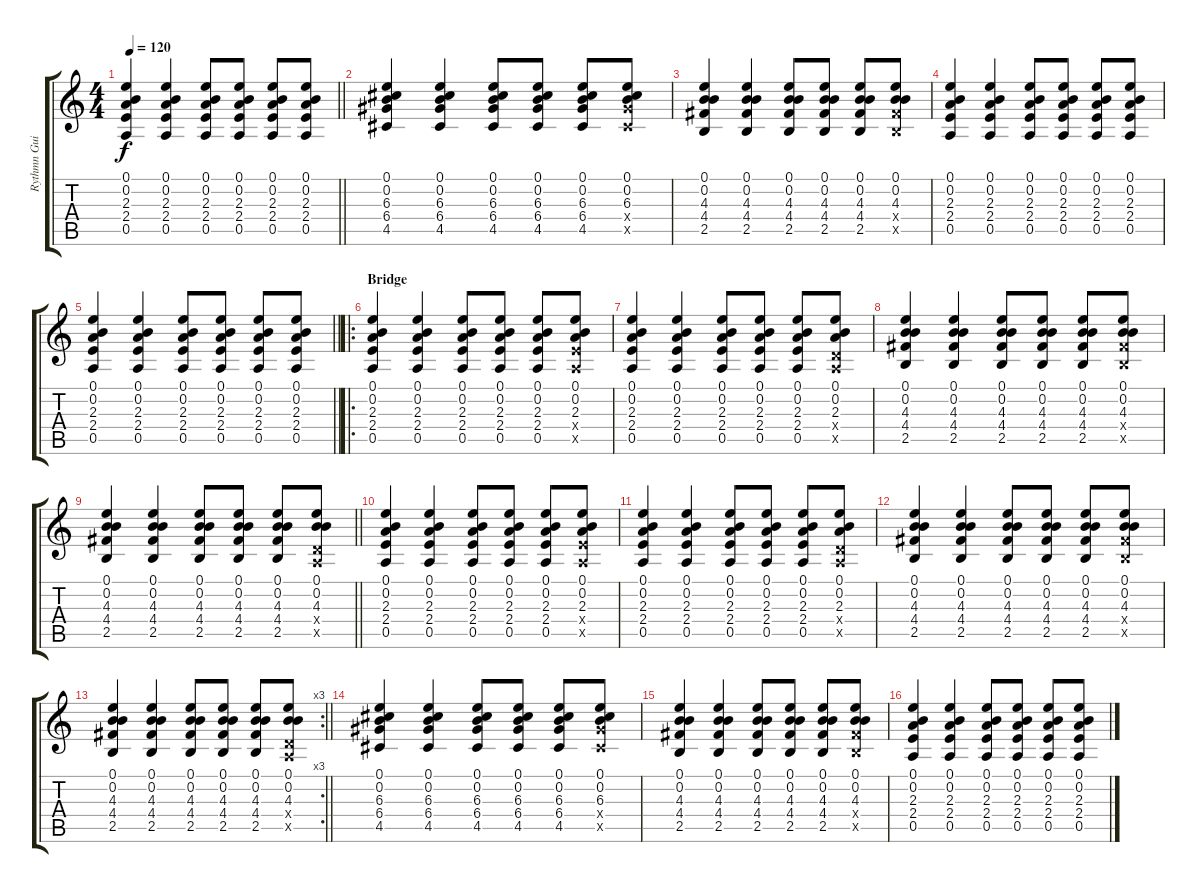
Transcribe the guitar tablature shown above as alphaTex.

\track ("Rythmn Guitar" "Rythmn Gui") {instrument acousticguitarsteel}
\staff {score tabs}
\tuning (E4 B3 G3 D3 A2 E2) {hide}
\ts (4 4)
\tempo 120
\clef g2
\barLineRight lightlight
\ks c
(0.1 0.2 2.3 2.4 0.5).4{dy f} (0.1 0.2 2.3 2.4 0.5).4 (0.1 0.2 2.3 2.4 0.5).8 (0.1 0.2 2.3 2.4 0.5).8 (0.1 0.2 2.3 2.4 0.5).8 (0.1 0.2 2.3 2.4 0.5).8 |
(0.1 0.2 6.3 6.4 4.5).4 (0.1 0.2 6.3 6.4 4.5).4 (0.1 0.2 6.3 6.4 4.5).8 (0.1 0.2 6.3 6.4 4.5).8 (0.1 0.2 6.3 6.4 4.5).8 (0.1 0.2 6.3 6.4{x} 4.5{x}).8 |
(0.1 0.2 4.3 4.4 2.5).4 (0.1 0.2 4.3 4.4 2.5).4 (0.1 0.2 4.3 4.4 2.5).8 (0.1 0.2 4.3 4.4 2.5).8 (0.1 0.2 4.3 4.4 2.5).8 (0.1 0.2 4.3 4.4{x} 2.5{x}).8 |
(0.1 0.2 2.3 2.4 0.5).4 (0.1 0.2 2.3 2.4 0.5).4 (0.1 0.2 2.3 2.4 0.5).8 (0.1 0.2 2.3 2.4 0.5).8 (0.1 0.2 2.3 2.4 0.5).8 (0.1 0.2 2.3 2.4 0.5).8 |
\barLineRight lightlight
(0.1 0.2 2.3 2.4 0.5).4 (0.1 0.2 2.3 2.4 0.5).4 (0.1 0.2 2.3 2.4 0.5).8 (0.1 0.2 2.3 2.4 0.5).8 (0.1 0.2 2.3 2.4 0.5).8 (0.1 0.2 2.3 2.4 0.5).8 |
\ro
\section ("" "Bridge")
(0.1 0.2 2.3 2.4 0.5).4 (0.1 0.2 2.3 2.4 0.5).4 (0.1 0.2 2.3 2.4 0.5).8 (0.1 0.2 2.3 2.4 0.5).8 (0.1 0.2 2.3 2.4 0.5).8 (0.1 0.2 2.3 2.4{x} 0.5{x}).8 |
(0.1 0.2 2.3 2.4 0.5).4 (0.1 0.2 2.3 2.4 0.5).4 (0.1 0.2 2.3 2.4 0.5).8 (0.1 0.2 2.3 2.4 0.5).8 (0.1 0.2 2.3 2.4 0.5).8 (0.1 0.2 2.3 0.4{x} 0.5{x}).8 |
(0.1 0.2 4.3 4.4 2.5).4 (0.1 0.2 4.3 4.4 2.5).4 (0.1 0.2 4.3 4.4 2.5).8 (0.1 0.2 4.3 4.4 2.5).8 (0.1 0.2 4.3 4.4 2.5).8 (0.1 0.2 4.3 4.4{x} 2.5{x}).8 |
\barLineRight lightlight
(0.1 0.2 4.3 4.4 2.5).4 (0.1 0.2 4.3 4.4 2.5).4 (0.1 0.2 4.3 4.4 2.5).8 (0.1 0.2 4.3 4.4 2.5).8 (0.1 0.2 4.3 4.4 2.5).8 (0.1 0.2 4.3 0.4{x} 0.5{x}).8 |
(0.1 0.2 2.3 2.4 0.5).4 (0.1 0.2 2.3 2.4 0.5).4 (0.1 0.2 2.3 2.4 0.5).8 (0.1 0.2 2.3 2.4 0.5).8 (0.1 0.2 2.3 2.4 0.5).8 (0.1 0.2 2.3 2.4{x} 0.5{x}).8 |
(0.1 0.2 2.3 2.4 0.5).4 (0.1 0.2 2.3 2.4 0.5).4 (0.1 0.2 2.3 2.4 0.5).8 (0.1 0.2 2.3 2.4 0.5).8 (0.1 0.2 2.3 2.4 0.5).8 (0.1 0.2 2.3 0.4{x} 0.5{x}).8 |
(0.1 0.2 4.3 4.4 2.5).4 (0.1 0.2 4.3 4.4 2.5).4 (0.1 0.2 4.3 4.4 2.5).8 (0.1 0.2 4.3 4.4 2.5).8 (0.1 0.2 4.3 4.4 2.5).8 (0.1 0.2 4.3 4.4{x} 2.5{x}).8 |
\rc 3
\barLineRight lightlight
(0.1 0.2 4.3 4.4 2.5).4 (0.1 0.2 4.3 4.4 2.5).4 (0.1 0.2 4.3 4.4 2.5).8 (0.1 0.2 4.3 4.4 2.5).8 (0.1 0.2 4.3 4.4 2.5).8 (0.1 0.2 4.3 0.4{x} 0.5{x}).8 |
(0.1 0.2 6.3 6.4 4.5).4 (0.1 0.2 6.3 6.4 4.5).4 (0.1 0.2 6.3 6.4 4.5).8 (0.1 0.2 6.3 6.4 4.5).8 (0.1 0.2 6.3 6.4 4.5).8 (0.1 0.2 6.3 6.4{x} 4.5{x}).8 |
(0.1 0.2 4.3 4.4 2.5).4 (0.1 0.2 4.3 4.4 2.5).4 (0.1 0.2 4.3 4.4 2.5).8 (0.1 0.2 4.3 4.4 2.5).8 (0.1 0.2 4.3 4.4 2.5).8 (0.1 0.2 4.3 4.4{x} 2.5{x}).8 |
(0.1 0.2 2.3 2.4 0.5).4 (0.1 0.2 2.3 2.4 0.5).4 (0.1 0.2 2.3 2.4 0.5).8 (0.1 0.2 2.3 2.4 0.5).8 (0.1 0.2 2.3 2.4 0.5).8 (0.1 0.2 2.3 2.4 0.5).8
